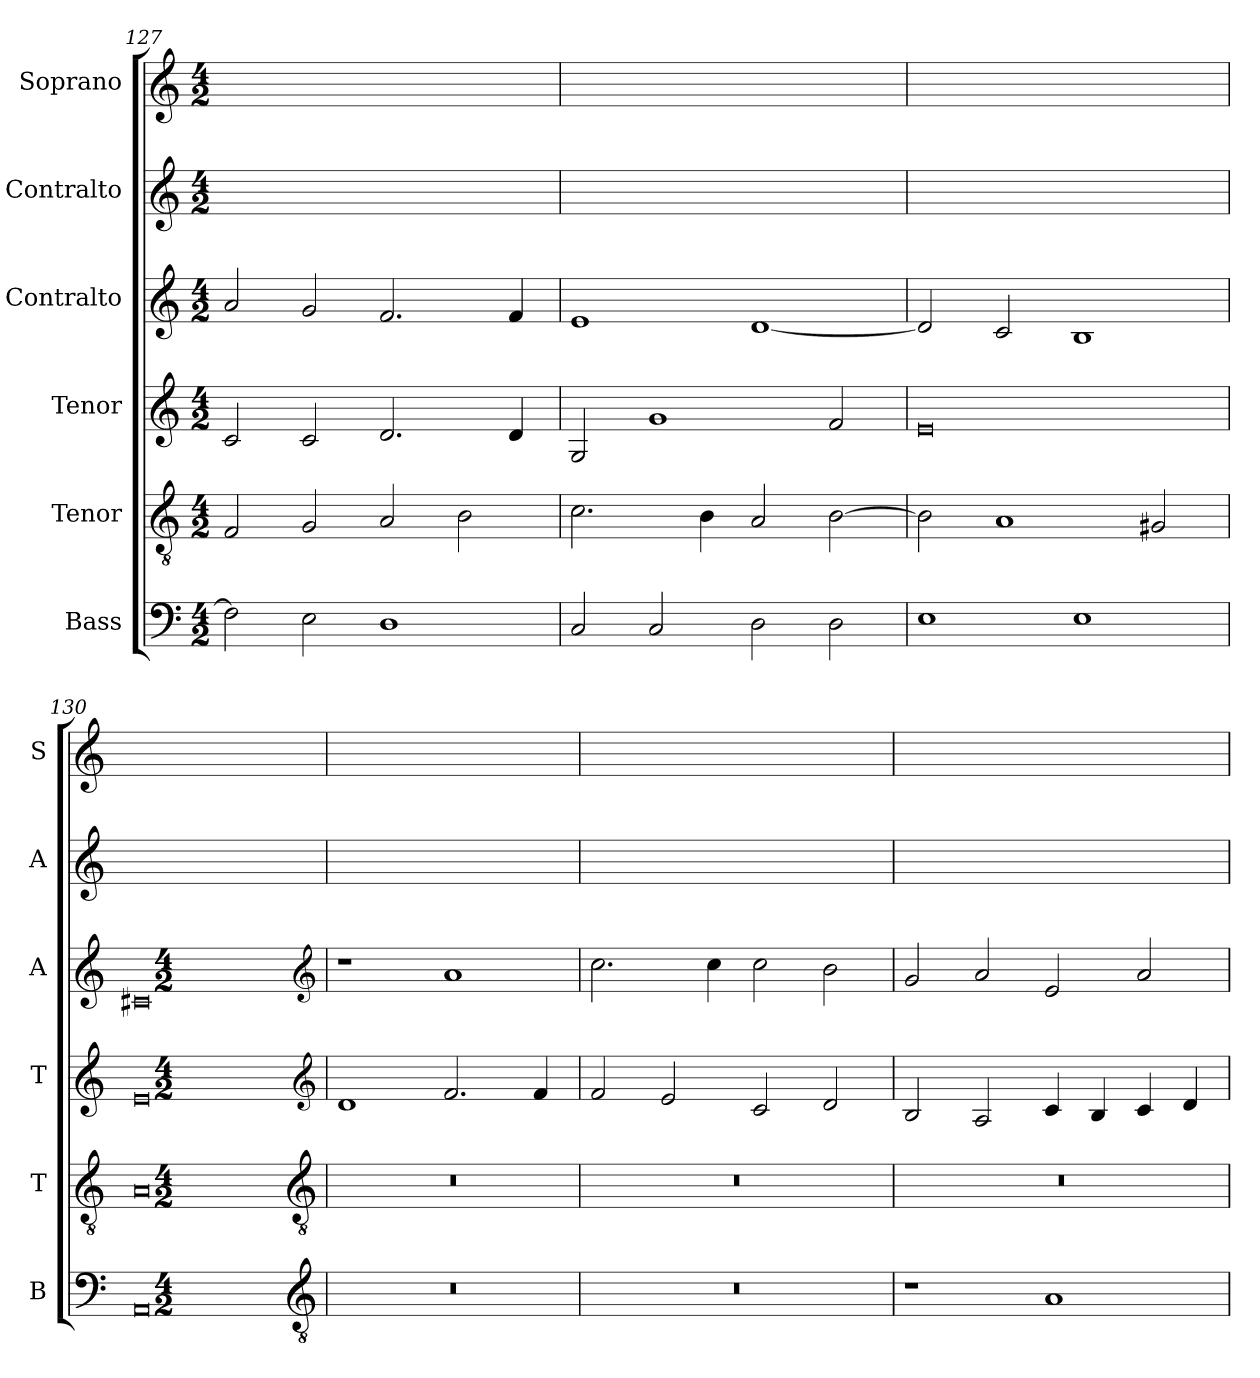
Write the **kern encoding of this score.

**kern	**kern	**kern	**kern	**kern	**kern
*part6	*part5	*part4	*part3	*part2	*part1
*staff6	*staff5	*staff4	*staff3	*staff2	*staff1
*I"Bass	*I"Tenor	*I"Tenor	*I"Contralto	*I"Contralto	*I"Soprano
*I'B	*I'T	*I'T	*I'A	*I'A	*I'S
*clefF4	*clefGv2	*clefG2	*clefG2	*clefG2	*clefG2
*k[]	*k[]	*k[]	*k[]	*k[]	*k[]
*A:aeo	*A:aeo	*A:aeo	*A:aeo	*A:aeo	*A:aeo
*M4/2	*M4/2	*M4/2	*M4/2	*M4/2	*M4/2
=127	=127	=127	=127	=127	=127
2F]	2F	2c	2a	0ryy	0ryy
2E	2G	2c	2g	.	.
1D	2A	2.d	2.f	.	.
.	2B	.	.	.	.
.	.	4d	4f	.	.
=128	=128	=128	=128	=128	=128
2C	2.c	2G	1e	0ryy	0ryy
2C	.	1g	.	.	.
.	4B	.	.	.	.
2D	2A	.	[1d	.	.
2D	[2B	2f	.	.	.
=129	=129	=129	=129	=129	=129
1E	2B]	0e	2d]	0ryy	0ryy
.	1A	.	2c	.	.
1E	.	.	1B	.	.
.	2G#X	.	.	.	.
=130	=130	=130	=130	=130	=130
0AA	0A	0e	0c#X	0ryy	0ryy
*clefGv2	*clefGv2	*clefG2	*clefG2	*	*
*k[]	*k[]	*k[]	*k[]	*	*
*A:aeo	*A:aeo	*A:aeo	*A:aeo	*	*
*M4/2	*M4/2	*M4/2	*M4/2	*	*
=131	=131	=131	=131	=131	=131
0r	0r	1d	1r	0ryy	0ryy
.	.	2.f	1a	.	.
.	.	4f	.	.	.
=132	=132	=132	=132	=132	=132
0r	0r	2f	2.cc	0ryy	0ryy
.	.	2e	.	.	.
.	.	.	4cc	.	.
.	.	2c	2cc	.	.
.	.	2d	2b	.	.
=133	=133	=133	=133	=133	=133
1r	0r	2B	2g	0ryy	0ryy
.	.	2A	2a	.	.
1A	.	4c	2e	.	.
.	.	4B	.	.	.
.	.	4c	2a	.	.
.	.	4d	.	.	.
=	=	=	=	=	=
*-	*-	*-	*-	*-	*-
